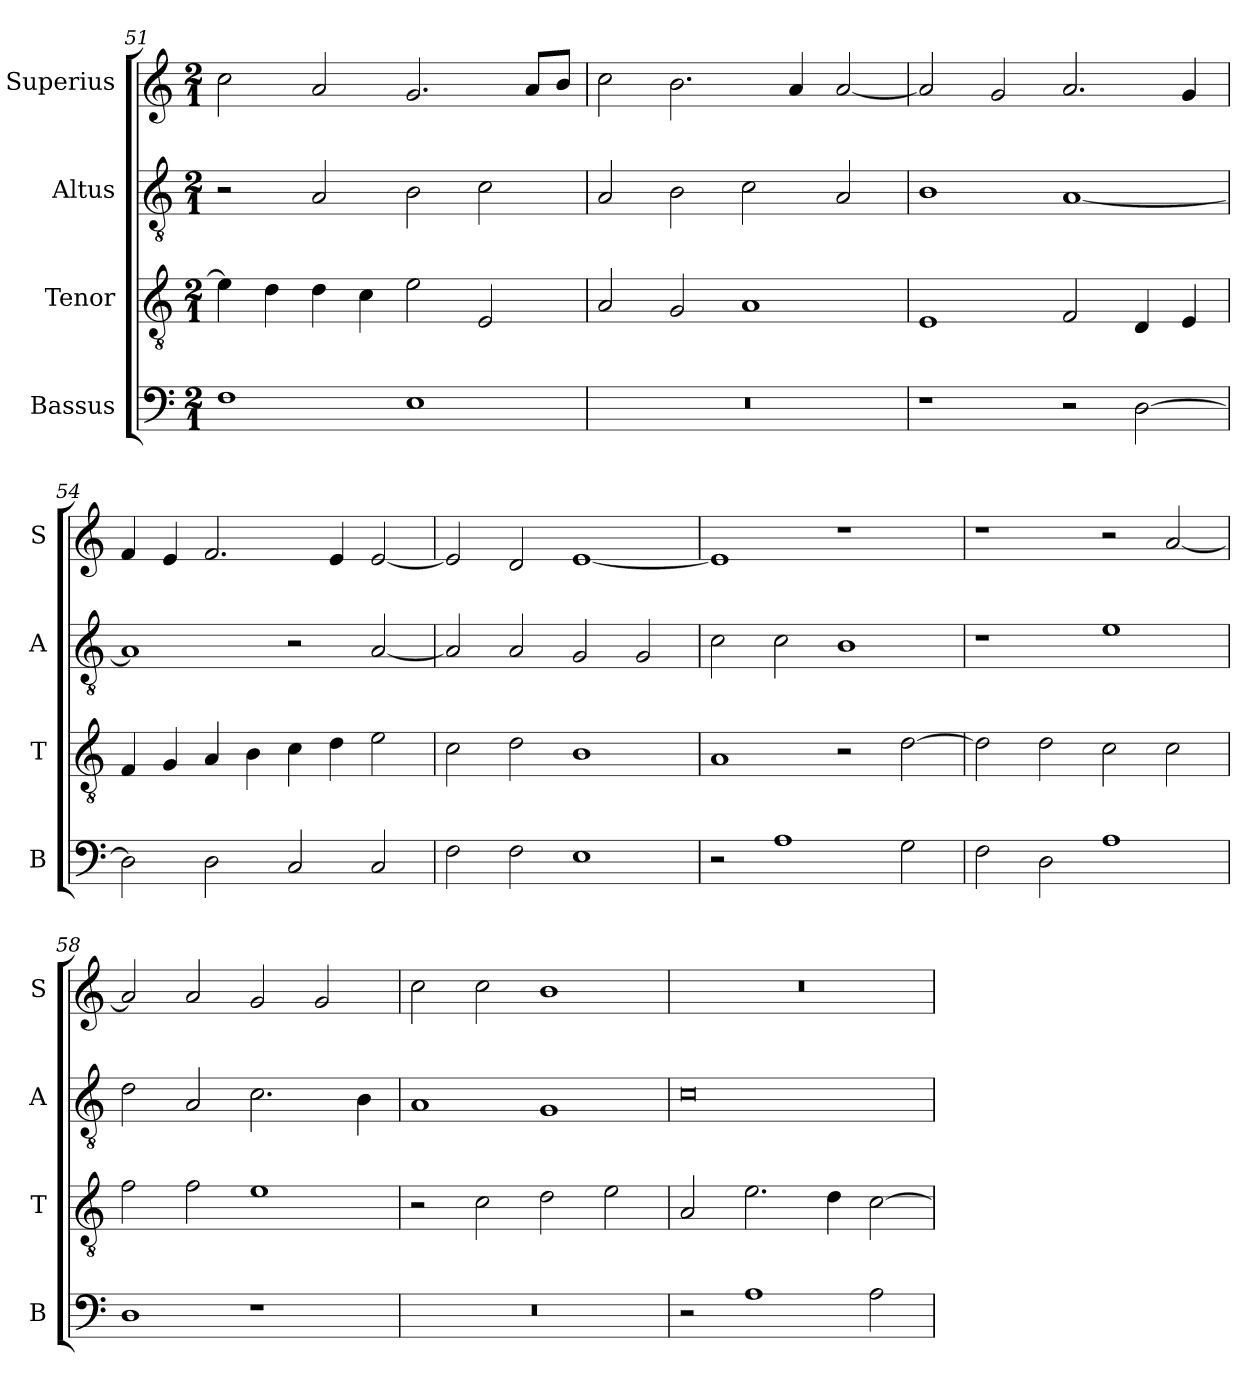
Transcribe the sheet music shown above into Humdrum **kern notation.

**kern	**kern	**kern	**kern
*part4	*part3	*part2	*part1
*staff4	*staff3	*staff2	*staff1
*I"Bassus	*I"Tenor	*I"Altus	*I"Superius
*I'B	*I'T	*I'A	*I'S
*clefF4	*clefGv2	*clefGv2	*clefG2
*k[]	*k[]	*k[]	*k[]
*C:	*C:	*C:	*C:
*M2/1	*M2/1	*M2/1	*M2/1
=51	=51	=51	=51
1F	4e]	2r	2cc
.	4d	.	.
.	4d	2A	2a
.	4c	.	.
1E	2e	2B	2.g
.	2E	2c	.
.	.	.	8aL
.	.	.	8bJ
=52	=52	=52	=52
0r	2A	2A	2cc
.	2G	2B	2.b
.	1A	2c	.
.	.	.	4a
.	.	2A	[2a
=53	=53	=53	=53
1r	1E	1B	2a]
.	.	.	2g
2r	2F	[1A	2.a
[2D	4D	.	.
.	4E	.	4g
=54	=54	=54	=54
2D]	4F	1A]	4f
.	4G	.	4e
2D	4A	.	2.f
.	4B	.	.
2C	4c	2r	.
.	4d	.	4e
2C	2e	[2A	[2e
=55	=55	=55	=55
2F	2c	2A]	2e]
2F	2d	2A	2d
1E	1B	2G	[1e
.	.	2G	.
=56	=56	=56	=56
2r	1A	2c	1e]
1A	.	2c	.
.	2r	1B	1r
2G	[2d	.	.
=57	=57	=57	=57
2F	2d]	1r	1r
2D	2d	.	.
1A	2c	1e	2r
.	2c	.	[2a
=58	=58	=58	=58
1D	2f	2d	2a]
.	2f	2A	2a
1r	1e	2.c	2g
.	.	.	2g
.	.	4B	.
=59	=59	=59	=59
0r	2r	1A	2cc
.	2c	.	2cc
.	2d	1G	1b
.	2e	.	.
=60	=60	=60	=60
2r	2A	0c	0r
1A	2.e	.	.
.	4d	.	.
2A	[2c	.	.
=	=	=	=
*-	*-	*-	*-
